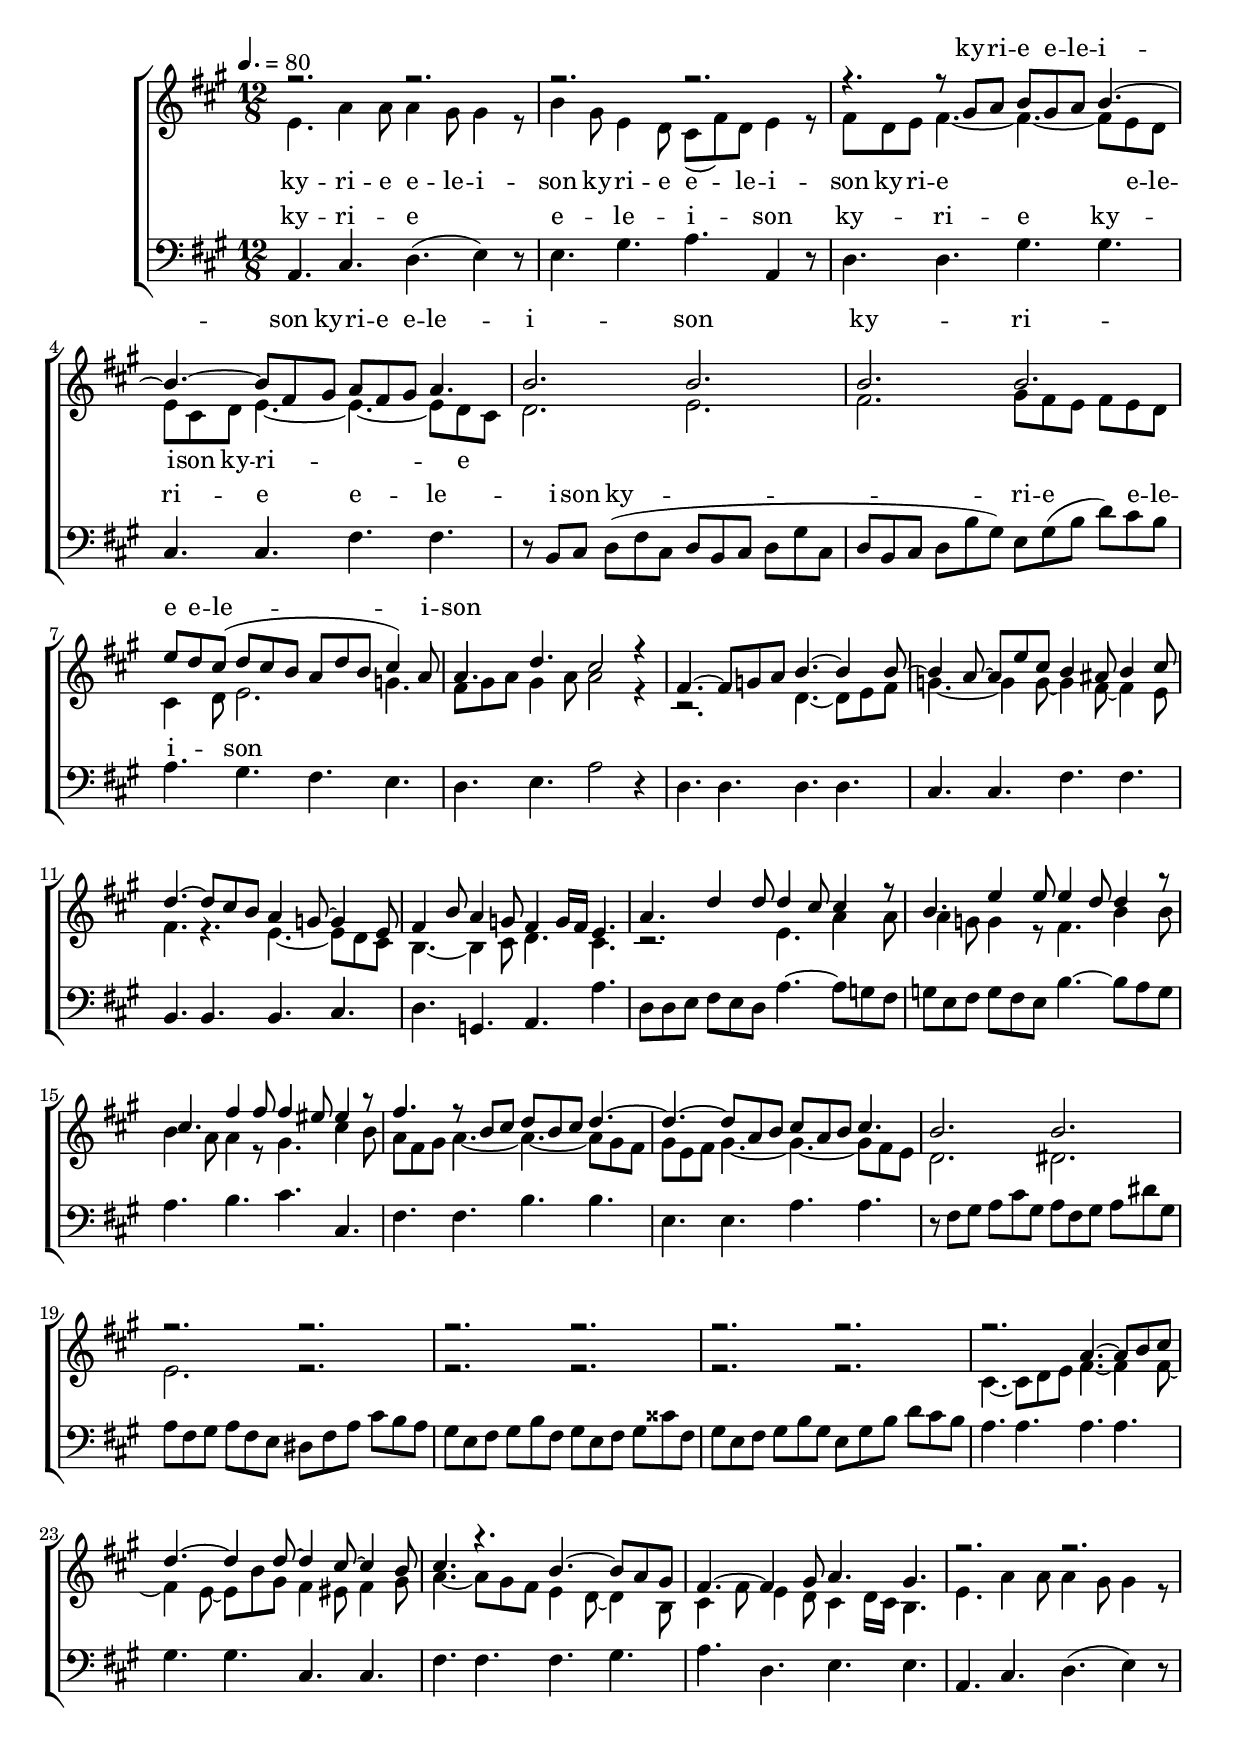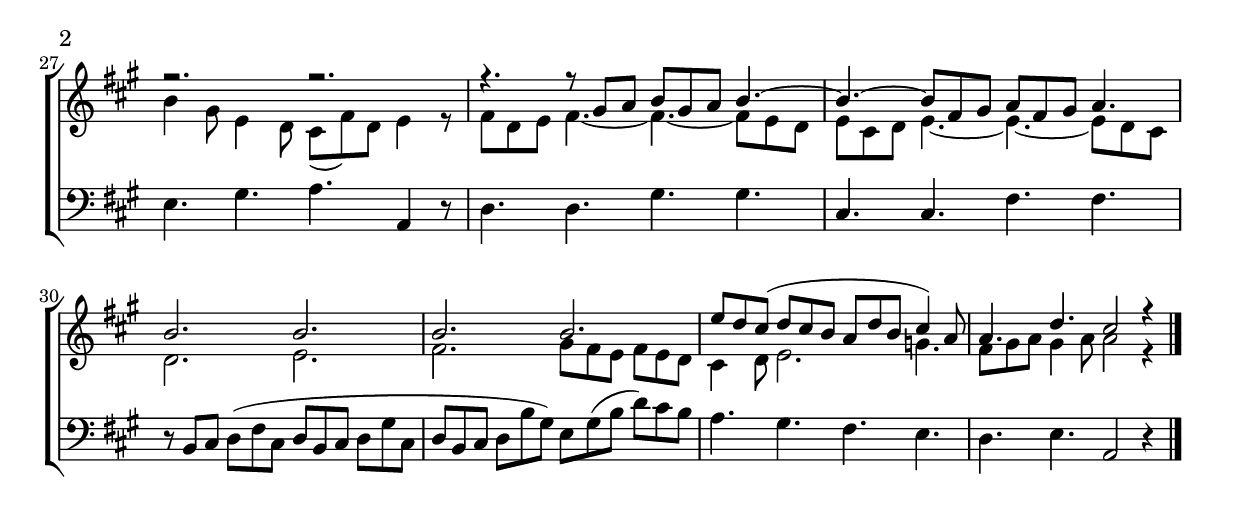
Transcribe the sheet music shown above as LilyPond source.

\version "2.18.2"

speed = 80

normal_tempo = {
	\time 12/8
	\tempo 4. = \speed
}

common_time = {
	\time 4/4
	\tempo 4 = \speed
}

global = {
	\key a \major
	\normal_tempo
}

soprano_music = \relative c'' {

	r2. r2. |
	r2. r2. |

	r4. r8 gis8 a8 b8 gis8 a8 b4.~ |
	b4.~ b8 fis8 gis8 a8 fis8 gis8 a4. |

	b2. b2. |
	b2. b2. |
	e8 d8 cis8( d8 cis8 b8 a8 d8 b8 cis4) a8 |
	a4. d4. cis2 r4 |

	fis,4.~ fis8 g8 a8 b4.~ b4 b8~ |
	b4 a8~ a8 e'8 cis8 b4 ais8 b4 cis8 |
	d4.~ d8 cis8 b8 a4 g8~ g4 e8 |
	fis4 b8 a4 g8 fis4  g16 fis16 e4. |

	a4. d4 d8 d4 cis8 cis4 r8 |
	b4. e4 e8 e4 d8 d4 r8 |
	cis4. fis4 fis8 fis4 eis8 eis4 r8 |

	fis4. r8 b,8 cis8 d8 b8 cis8 d4.~ |
	d4.~ d8 a8 b8 cis8 a8 b8 cis4. |
	b2. b2. |
	r2. r2. |
	r2. r2. |
	r2. r2. |

	r2. a4.~ a8 b8 cis8 |
	d4.~ d4 d8~ d4 cis8~ cis4 b8 |
	cis4. r4. b4.~ b8 a8 gis8 |
	fis4.~ fis4 gis8 a4. gis4. |

	r2. r2. |
	r2. r2. |

	r4. r8 gis8 a8 b8 gis8 a8 b4.~ |
	b4.~ b8 fis8 gis8 a8 fis8 gis8 a4. |

	b2. b2. |
	b2. b2. |
	e8 d8 cis8( d8 cis8 b8 a8 d8 b8 cis4) a8 |
	a4. d4. cis2 r4 \bar "|."

}

soprano_words = \lyricmode {
	ky -- ri -- e e -- le -- i -- son
	ky -- ri -- e e -- le -- i -- son
	ky -- ri -- e e -- le -- i -- son
}

alto_music = \relative c' {

	e4. a4 a8 a4 gis8 gis4 r8 |
	b4 gis8 e4 d8 cis8( fis8) d8 e4 r8 |

	fis8 d8 e8 fis4.~ fis4.~ fis8 e8 d8 |
	e8 cis8 d8 e4.~ e4.~ e8 d8 cis8 |

	d2. e2. |
	fis2. gis8 fis8 e8 fis8 e8 d8 |
	cis4 d8 e2. g4. |
	fis8 gis8 a8 gis4 a8 a2 r4 |

	r2. d,4.~ d8 e8 fis8 |
	g4.~ g4 g8~ g4 fis8~ fis4 e8 |
	fis4. r4. e4.~ e8 d8 cis8 |
	b4.~ b4 cis8 d4. cis4. |

	r2. e4. a4 a8 |
	a4 g8 g4 r8 fis4. b4 b8 |
	b4 a8 a4 r8 gis4. cis4 b8 |

	a8 fis8 gis8 a4.~ a4.~ a8 gis8 fis8 |
	gis8 e8 fis8 gis4.~ gis4.~ gis8 fis8 e8 |
	d2. dis2. |
	e2. r2. |
	r2. r2. |
	r2. r2. |

	cis4.~ cis8 d8 e8 fis4.~ fis4 fis8~ |
	fis4 e8~ e8 b'8 gis8 fis4 eis8 fis4 gis8 |
	a4.~ a8 gis8 fis8 e4 d8~ d4 b8 |
	cis4 fis8 e4 d8 cis4 d16 cis16 b4. |

	e4. a4 a8 a4 gis8 gis4 r8 |
	b4 gis8 e4 d8 cis8( fis8) d8 e4 r8 |

	fis8 d8 e8 fis4.~ fis4.~ fis8 e8 d8 |
	e8 cis8 d8 e4.~ e4.~ e8 d8 cis8 |

	d2. e2. |
	fis2. gis8 fis8 e8 fis8 e8 d8 |
	cis4 d8 e2. g4. |
	fis8 gis8 a8 gis4 a8 a2 r4 \bar "|."

}

alto_words = \lyricmode {
	ky -- ri -- e e -- le -- i -- son
	ky -- ri -- e e -- le -- i -- son
	ky -- ri -- e e -- le -- i -- son
	ky -- ri -- e
}

baritone_music = \relative c {

	a4. cis4. d4.( e4) r8 |
	e4. gis4. a4. a,4 r8 |
	d4. d4. gis4. gis4. |
	cis,4. cis4. fis4. fis4. |

	r8 b,8 cis8 d8( fis8 cis8 d8 b8 cis8 d8 gis8 cis,8 |
	d8 b8 cis8 d8 b'8 gis8) e8 gis8( b8 d8) cis8 b8 |
	a4. gis4. fis4. e4. |
	d4. e4. a2 r4 |

	d,4. d4. d4. d4. |
	cis4. cis4. fis4. fis4. |
	b,4. b4. b4. cis4. |
	d4. g,4. a4. a'4. |

	d,8 d8 e8 fis8 e8 d8 a'4.~ a8 g8 fis8 |
	g8 e8 fis8 g8 fis8 e8 b'4.~ b8 a8 g8 |
	a4. b4. cis4. cis,4. |

	fis4. fis4. b4. b4. |
	e,4. e4. a4. a4. |
	r8 fis8 gis8 a8 cis8 gis8 a8 fis8 gis8 a8 dis8 gis,8 |
	a8 fis8 gis8 a8 fis8 e8 dis8 fis8 a8 cis8 b8 a8 |
	gis8 e8 fis8 gis8 b8 fis8 gis8 e8 fis8 gis8 cisis8 fis,8 |
	gis8 e8 fis8 gis8 b8 gis8 e8 gis8 b8 d8 cis8 b8 |

	a4. a4. a4. a4. |
	gis4. gis4. cis,4. cis4. |
	fis4. fis4. fis4. gis4. |
	a4. d,4. e4. e4. |

	a,4. cis4. d4.( e4) r8 |
	e4. gis4. a4. a,4 r8 |
	d4. d4. gis4. gis4. |
	cis,4. cis4. fis4. fis4. |

	r8 b,8 cis8 d8( fis8 cis8 d8 b8 cis8 d8 gis8 cis,8 |
	d8 b8 cis8 d8 b'8 gis8) e8 gis8( b8 d8) cis8 b8 |
	a4. gis4. fis4. e4. |
	d4. e4. a,2 r4 \bar "|."

}

baritone_words = \lyricmode {
	ky -- ri -- e e -- le -- i -- son
	ky -- ri -- e
	ky -- ri -- e e -- le -- i -- son
	ky -- ri -- e e -- le -- i -- son
}

\score {
	<<
		\new ChoirStaff <<
			\new Lyrics = "sopranos" \with {
				\override VerticalAxisGroup.staff-affinity = #DOWN
			}

			\new Staff \with { midiInstrument = #"church organ" } <<
				\new Voice = "sopranos" {
					\voiceOne
					<< \global \soprano_music >>
				}
				\new Voice = "altos" {
					\voiceTwo
					<< \global \alto_music >>
				}
			>>
			\new Lyrics = "altos"
			\new Lyrics = "baritones" \with {
				\override VerticalAxisGroup.staff-affinity = #DOWN
			}
			\new Staff \with { midiInstrument = #"church organ" } <<
				\new Voice = "baritones" {
					%\voiceThree
					<< \global \clef "bass" \baritone_music >>
				}
			>>
			\context Lyrics = "sopranos" \lyricsto "sopranos" \soprano_words
			\context Lyrics = "altos" \lyricsto "altos" \alto_words
			\context Lyrics = "baritones" \lyricsto "baritones" \baritone_words
		>>

%{
		\new PianoStaff <<
			\new Staff \with { midiInstrument = #"church organ" } <<
				\set Staff.printPartCombineTexts = ##f
				\partcombine
				<< \global \soprano_music >>
				<< \global \alto_music >>
			>>
			\new Staff \with { midiInstrument = #"church organ" } <<
				\clef "bass"
				<< \global \baritone_music >>
			>>
		>>
		%}
	>>
	\midi {}
	\layout {}
}
